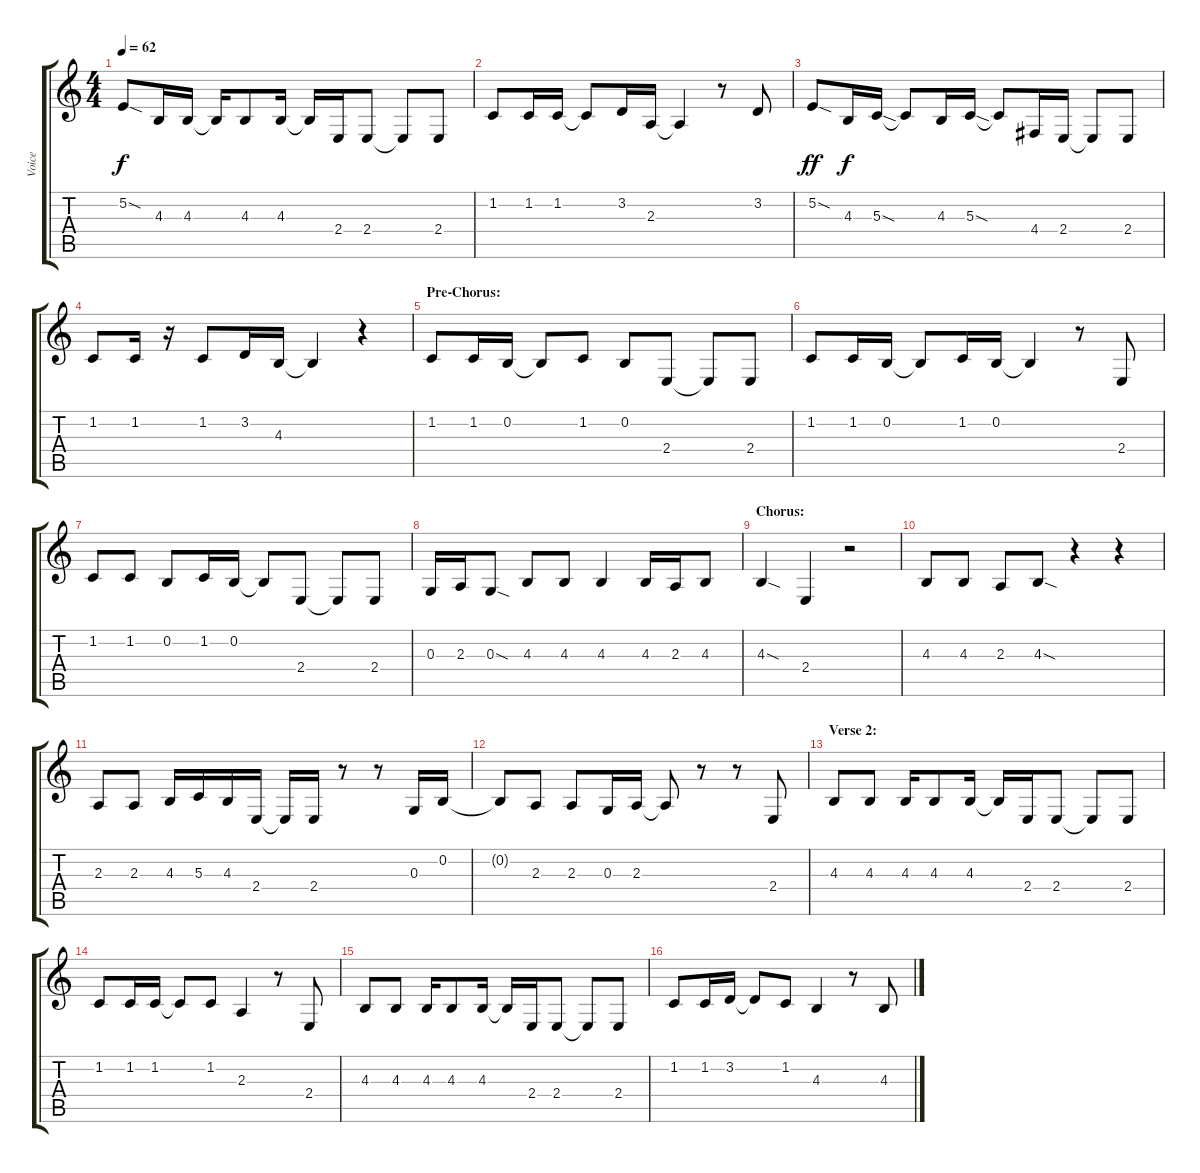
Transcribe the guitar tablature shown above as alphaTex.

\track ("Voice" "Voice") {instrument oboe}
\staff {score tabs}
\tuning (E4 B3 G3 D3 A2 E2) {hide}
\ts (4 4)
\tempo 62
\clef g2
\ks c
5.2{sod}.8{dy f} 4.3.16 4.3.16 4.3{t}.16 4.3.8 4.3.16 4.3{t}.16 2.4.16 2.4.8 2.4{t}.8 2.4.8 |
1.2.8 1.2.16 1.2.16 1.2{t}.8 3.2.16 2.3.16 2.3{t}.4 r.8 3.2.8 |
5.2{sod}.8{dy ff} 4.3.16{dy f} 5.3{sod}.16 5.3{t}.8 4.3.16 5.3{sod}.16 5.3{t}.8 4.4.16 2.4.16 2.4{t}.8 2.4.8 |
1.2.8 1.2.16 r.16 1.2.8 3.2.16 4.3.16 4.3{t}.4 r.4 |
\section ("" "Pre-Chorus:")
1.2.8 1.2.16 0.2.16 0.2{t}.8 1.2.8 0.2.8 2.4.8 2.4{t}.8 2.4.8 |
1.2.8 1.2.16 0.2.16 0.2{t}.8 1.2.16 0.2.16 0.2{t}.4 r.8 2.4.8 |
1.2.8 1.2.8 0.2.8 1.2.16 0.2.16 0.2{t}.8 2.4.8 2.4{t}.8 2.4.8 |
0.3.16 2.3.16 0.3{sod}.8 4.3.8 4.3.8 4.3.4 4.3.16 2.3.16 4.3.8 |
\section ("" "Chorus:")
4.3{sod}.4 2.4.4 r.2 |
4.3.8 4.3.8 2.3.8 4.3{sod}.8 r.4 r.4 |
2.3.8 2.3.8 4.3.16 5.3.16 4.3.16 2.4.16 2.4{t}.16 2.4.16 r.8 r.8 0.3.16 0.2.16 |
0.2{t}.8 2.3.8 2.3.8 0.3.16 2.3.16 2.3{t}.8 r.8 r.8 2.4.8 |
\section ("" "Verse 2:")
4.3.8 4.3.8 4.3.16 4.3.8 4.3.16 4.3{t}.16 2.4.16 2.4.8 2.4{t}.8 2.4.8 |
1.2.8 1.2.16 1.2.16 1.2{t}.8 1.2.8 2.3.4 r.8 2.4.8 |
4.3.8 4.3.8 4.3.16 4.3.8 4.3.16 4.3{t}.16 2.4.16 2.4.8 2.4{t}.8 2.4.8 |
1.2.8 1.2.16 3.2.16 3.2{t}.8 1.2.8 4.3.4 r.8 4.3.8
